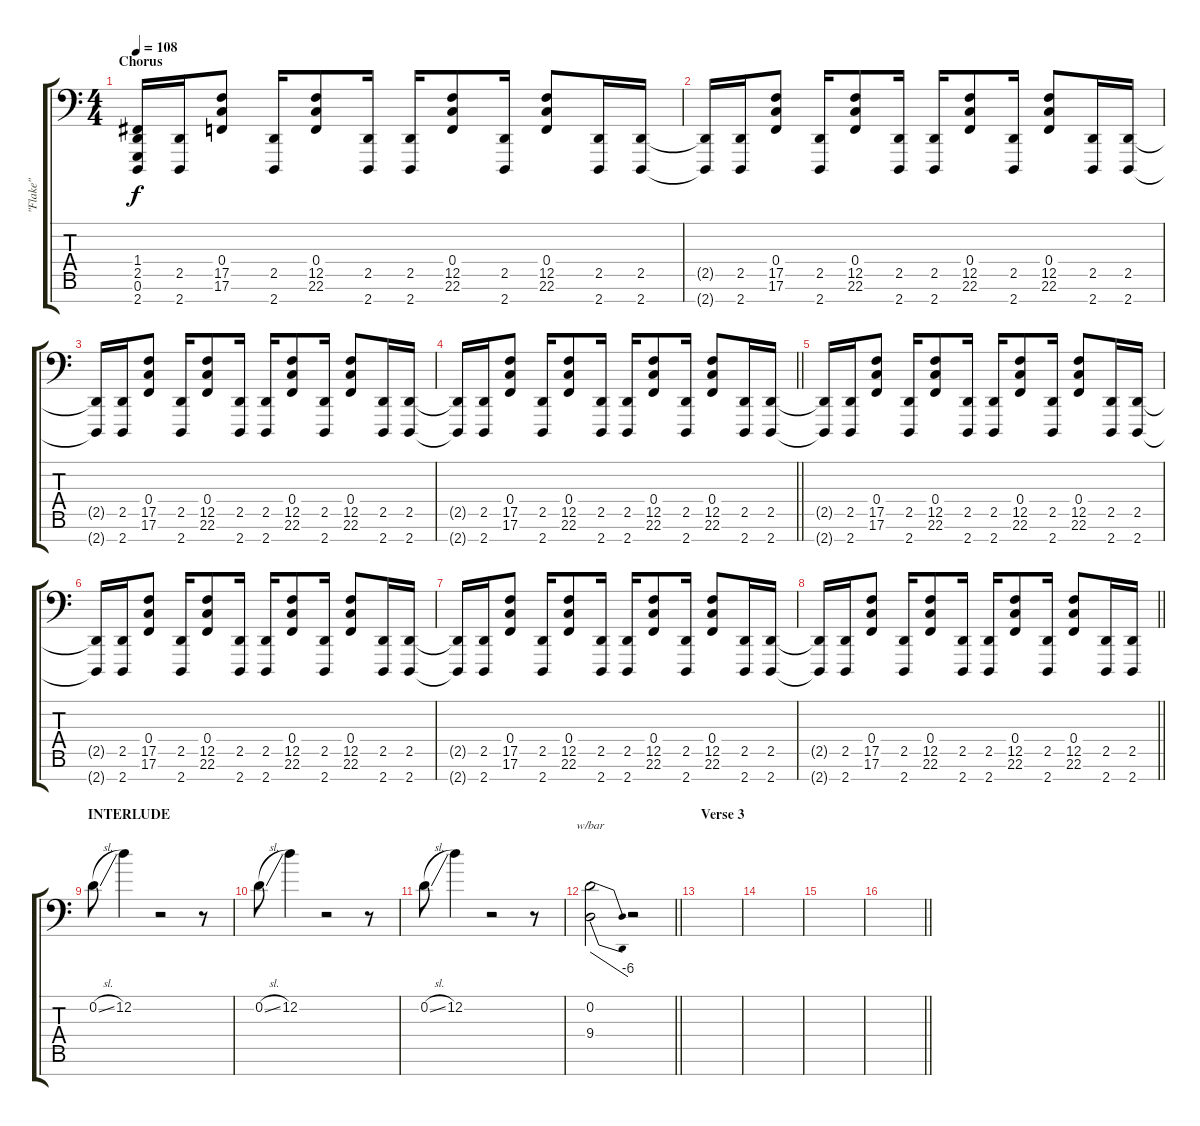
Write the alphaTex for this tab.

\track ("\"Flake\"" "\"Flake\"") {instrument lead8bassandlead}
\staff {score tabs}
\tuning (C5 D4 A3 F2 C2 G1 C1) {hide}
\ts (4 4)
\section ("" "Chorus")
\tempo 108
\clef f4
\ks c
(1.4{t} 2.5 0.6 2.7).16{dy f} (2.5 2.7).16 (0.4 17.5 17.6).8 (2.5 2.7).16 (0.4 12.5 22.6).8 (2.5 2.7).16 (2.5 2.7).16 (0.4 12.5 22.6).8 (2.5 2.7).16 (0.4 12.5 22.6).8 (2.5 2.7).16 (2.5 2.7).16 |
(2.5{t} 2.7{t}).16 (2.5 2.7).16 (0.4 17.5 17.6).8 (2.5 2.7).16 (0.4 12.5 22.6).8 (2.5 2.7).16 (2.5 2.7).16 (0.4 12.5 22.6).8 (2.5 2.7).16 (0.4 12.5 22.6).8 (2.5 2.7).16 (2.5 2.7).16 |
(2.5{t} 2.7{t}).16 (2.5 2.7).16 (0.4 17.5 17.6).8 (2.5 2.7).16 (0.4 12.5 22.6).8 (2.5 2.7).16 (2.5 2.7).16 (0.4 12.5 22.6).8 (2.5 2.7).16 (0.4 12.5 22.6).8 (2.5 2.7).16 (2.5 2.7).16 |
\barLineRight lightlight
(2.5{t} 2.7{t}).16 (2.5 2.7).16 (0.4 17.5 17.6).8 (2.5 2.7).16 (0.4 12.5 22.6).8 (2.5 2.7).16 (2.5 2.7).16 (0.4 12.5 22.6).8 (2.5 2.7).16 (0.4 12.5 22.6).8 (2.5 2.7).16 (2.5 2.7).16 |
(2.5{t} 2.7{t}).16 (2.5 2.7).16 (0.4 17.5 17.6).8 (2.5 2.7).16 (0.4 12.5 22.6).8 (2.5 2.7).16 (2.5 2.7).16 (0.4 12.5 22.6).8 (2.5 2.7).16 (0.4 12.5 22.6).8 (2.5 2.7).16 (2.5 2.7).16 |
(2.5{t} 2.7{t}).16 (2.5 2.7).16 (0.4 17.5 17.6).8 (2.5 2.7).16 (0.4 12.5 22.6).8 (2.5 2.7).16 (2.5 2.7).16 (0.4 12.5 22.6).8 (2.5 2.7).16 (0.4 12.5 22.6).8 (2.5 2.7).16 (2.5 2.7).16 |
(2.5{t} 2.7{t}).16 (2.5 2.7).16 (0.4 17.5 17.6).8 (2.5 2.7).16 (0.4 12.5 22.6).8 (2.5 2.7).16 (2.5 2.7).16 (0.4 12.5 22.6).8 (2.5 2.7).16 (0.4 12.5 22.6).8 (2.5 2.7).16 (2.5 2.7).16 |
\barLineRight lightlight
(2.5{t} 2.7{t}).16 (2.5 2.7).16 (0.4 17.5 17.6).8 (2.5 2.7).16 (0.4 12.5 22.6).8 (2.5 2.7).16 (2.5 2.7).16 (0.4 12.5 22.6).8 (2.5 2.7).16 (0.4 12.5 22.6).8 (2.5 2.7).16 (2.5 2.7).16 |
\section ("" "INTERLUDE")
0.2{sl}.8 12.2.4 r.2 r.8 |
0.2{sl}.8 12.2.4 r.2 r.8 |
0.2{sl}.8 12.2.4 r.2 r.8 |
\barLineRight lightlight
(0.2 9.4).2{tbe (dive default 0 0 60 -24) instrument reversecymbal} r.2 |
\section ("" "Verse 3")
|
|
|
\barLineRight lightlight
